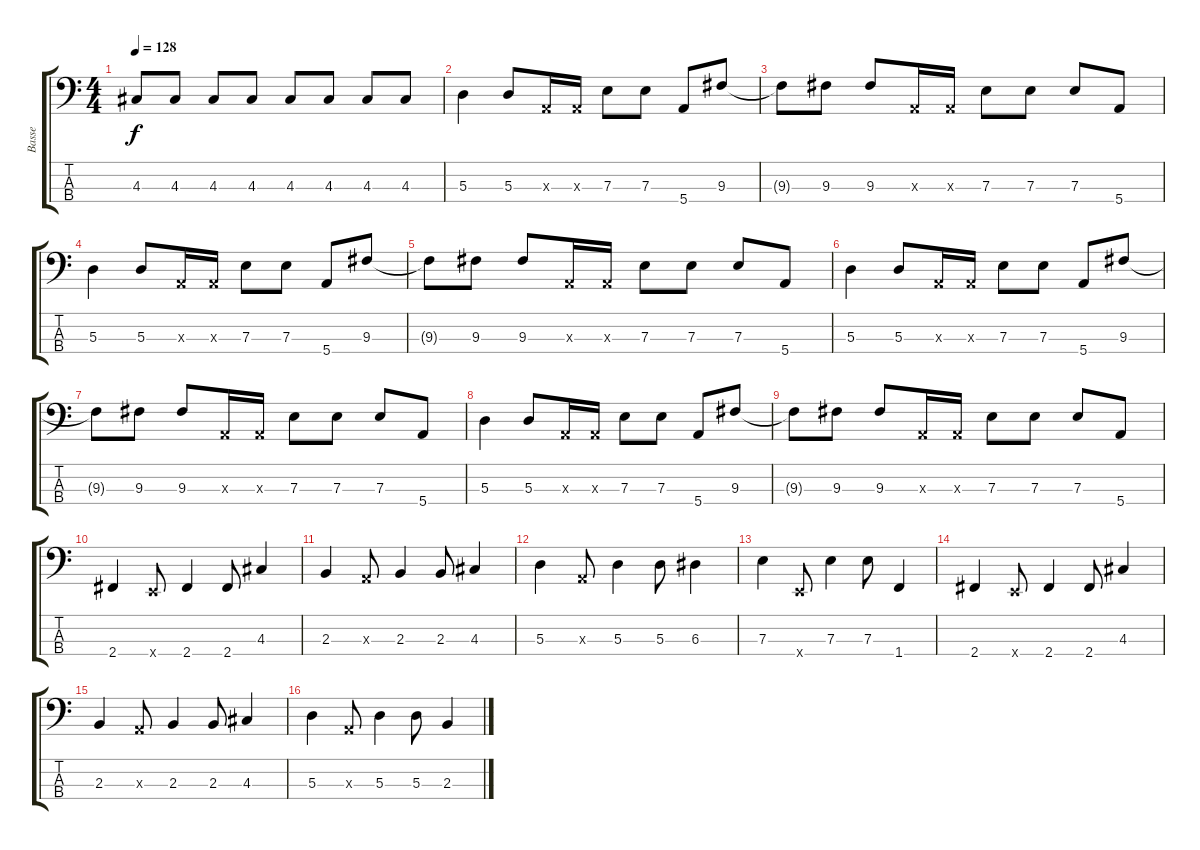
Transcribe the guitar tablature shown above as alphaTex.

\track ("Basse" "Basse") {instrument electricbassfinger}
\staff {score tabs}
\tuning (G2 D2 A1 E1) {hide}
\ts (4 4)
\tempo 128
\clef f4
\ks c
4.3.8{dy f} 4.3.8 4.3.8 4.3.8 4.3.8 4.3.8 4.3.8 4.3.8 |
5.3.4 5.3.8 0.3{x}.16 0.3{x}.16 7.3.8 7.3.8 5.4.8 9.3.8 |
9.3{t}.8 9.3.8 9.3.8 0.3{x}.16 0.3{x}.16 7.3.8 7.3.8 7.3.8 5.4.8 |
5.3.4 5.3.8 0.3{x}.16 0.3{x}.16 7.3.8 7.3.8 5.4.8 9.3.8 |
9.3{t}.8 9.3.8 9.3.8 0.3{x}.16 0.3{x}.16 7.3.8 7.3.8 7.3.8 5.4.8 |
5.3.4 5.3.8 0.3{x}.16 0.3{x}.16 7.3.8 7.3.8 5.4.8 9.3.8 |
9.3{t}.8 9.3.8 9.3.8 0.3{x}.16 0.3{x}.16 7.3.8 7.3.8 7.3.8 5.4.8 |
5.3.4 5.3.8 0.3{x}.16 0.3{x}.16 7.3.8 7.3.8 5.4.8 9.3.8 |
9.3{t}.8 9.3.8 9.3.8 0.3{x}.16 0.3{x}.16 7.3.8 7.3.8 7.3.8 5.4.8 |
2.4.4 0.4{x}.8 2.4.4 2.4.8 4.3.4 |
2.3.4 0.3{x}.8 2.3.4 2.3.8 4.3.4 |
5.3.4 0.3{x}.8 5.3.4 5.3.8 6.3.4 |
7.3.4 0.4{x}.8 7.3.4 7.3.8 1.4.4 |
2.4.4 0.4{x}.8 2.4.4 2.4.8 4.3.4 |
2.3.4 0.3{x}.8 2.3.4 2.3.8 4.3.4 |
5.3.4 0.3{x}.8 5.3.4 5.3.8 2.3.4
